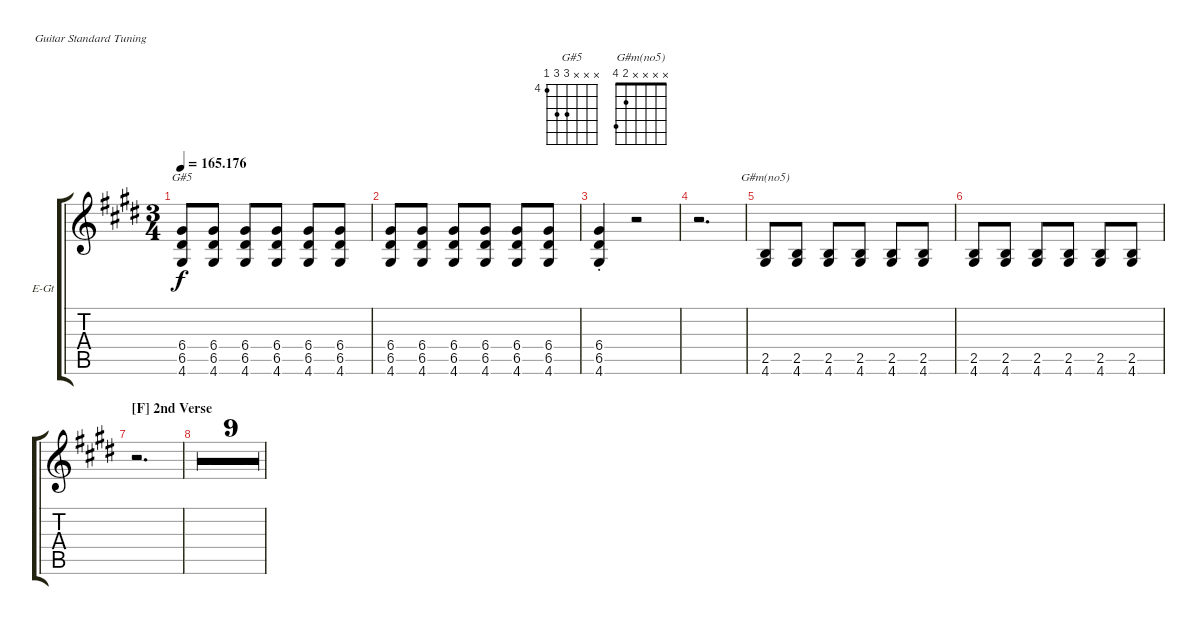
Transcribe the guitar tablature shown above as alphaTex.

\defaultSystemsLayout 4
\bracketExtendMode groupsimilarinstruments
\firstSystemTrackNameOrientation horizontal
\otherSystemsTrackNameOrientation horizontal
\track ("Josh Homme (Gtr 1)" "E-Gt") {multiBarRest instrument distortionguitar}
\staff {score tabs}
\tuning (E4 B3 G3 D3 A2 E2)
\chord ("G#5" x x x 6 6 4) {firstfret 4}
\chord ("G#m(no5)" x x x x 2 4)
\ts (3 4)
\tempo
165.176
\accidentals auto
\clef g2
\ottava regular
\simile none
\ks e
(4.6 6.5 6.4).8{ch "G#5" dy f} (4.6 6.5 6.4).8 (4.6 6.5 6.4).8 (4.6 6.5 6.4).8 (4.6 6.5 6.4).8 (4.6 6.5 6.4).8 |
(4.6 6.5 6.4).8 (4.6 6.5 6.4).8 (4.6 6.5 6.4).8 (4.6 6.5 6.4).8 (4.6 6.5 6.4).8 (4.6 6.5 6.4).8 |
(4.6{st} 6.5{st} 6.4{st}).4 r.2 |
r.2{d} |
(4.6 2.5).8{ch "G#m(no5)"} (4.6 2.5).8 (4.6 2.5).8 (4.6 2.5).8 (4.6 2.5).8 (4.6 2.5).8 |
(4.6 2.5).8 (4.6 2.5).8 (4.6 2.5).8 (4.6 2.5).8 (4.6 2.5).8 (4.6 2.5).8 |
\section ("F" "2nd Verse")
r.2{d} |
r.2{d} |
r.2{d} |
r.2{d} |
r.2{d} |
r.2{d} |
r.2{d} |
r.2{d} |
r.2{d} |
r.2{d}
